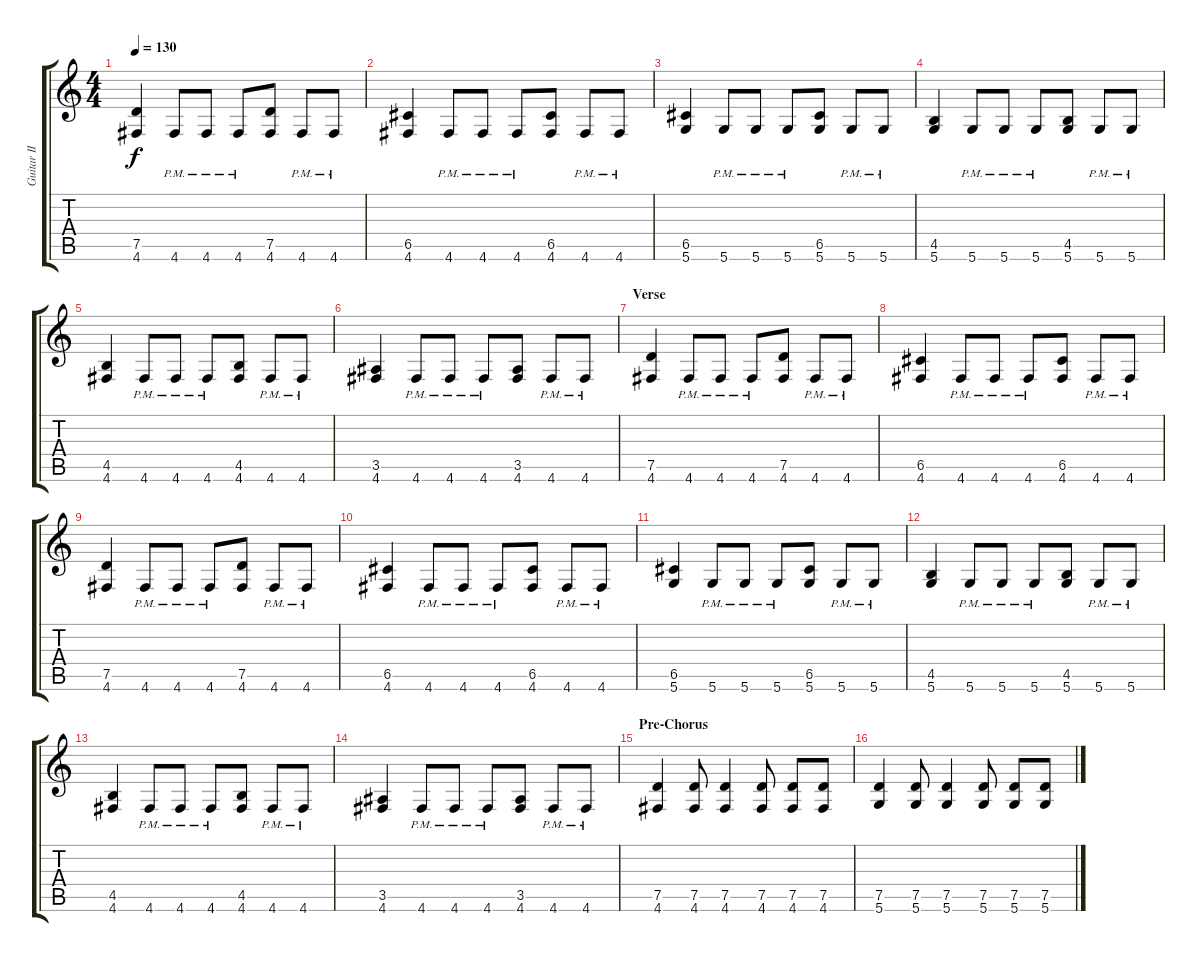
\track ("Guitar II" "Guitar II") {instrument distortionguitar}
\staff {score tabs}
\tuning (D4 A3 F3 C3 G2 D2) {hide}
\ts (4 4)
\tempo 130
\clef g2
\ks c
(7.5 4.6).4{dy f} 4.6{pm}.8 4.6{pm}.8 4.6{pm}.8 (7.5 4.6).8 4.6{pm}.8 4.6{pm}.8 |
(6.5 4.6).4 4.6{pm}.8 4.6{pm}.8 4.6{pm}.8 (6.5 4.6).8 4.6{pm}.8 4.6{pm}.8 |
(6.5 5.6).4 5.6{pm}.8 5.6{pm}.8 5.6{pm}.8 (6.5 5.6).8 5.6{pm}.8 5.6{pm}.8 |
(4.5 5.6).4 5.6{pm}.8 5.6{pm}.8 5.6{pm}.8 (4.5 5.6).8 5.6{pm}.8 5.6{pm}.8 |
(4.5 4.6).4 4.6{pm}.8 4.6{pm}.8 4.6{pm}.8 (4.5 4.6).8 4.6{pm}.8 4.6{pm}.8 |
(3.5 4.6).4 4.6{pm}.8 4.6{pm}.8 4.6{pm}.8 (3.5 4.6).8 4.6{pm}.8 4.6{pm}.8 |
\section ("" "Verse")
(7.5 4.6).4 4.6{pm}.8 4.6{pm}.8 4.6{pm}.8 (7.5 4.6).8 4.6{pm}.8 4.6{pm}.8 |
(6.5 4.6).4 4.6{pm}.8 4.6{pm}.8 4.6{pm}.8 (6.5 4.6).8 4.6{pm}.8 4.6{pm}.8 |
(7.5 4.6).4 4.6{pm}.8 4.6{pm}.8 4.6{pm}.8 (7.5 4.6).8 4.6{pm}.8 4.6{pm}.8 |
(6.5 4.6).4 4.6{pm}.8 4.6{pm}.8 4.6{pm}.8 (6.5 4.6).8 4.6{pm}.8 4.6{pm}.8 |
(6.5 5.6).4 5.6{pm}.8 5.6{pm}.8 5.6{pm}.8 (6.5 5.6).8 5.6{pm}.8 5.6{pm}.8 |
(4.5 5.6).4 5.6{pm}.8 5.6{pm}.8 5.6{pm}.8 (4.5 5.6).8 5.6{pm}.8 5.6{pm}.8 |
(4.5 4.6).4 4.6{pm}.8 4.6{pm}.8 4.6{pm}.8 (4.5 4.6).8 4.6{pm}.8 4.6{pm}.8 |
(3.5 4.6).4 4.6{pm}.8 4.6{pm}.8 4.6{pm}.8 (3.5 4.6).8 4.6{pm}.8 4.6{pm}.8 |
\section ("" "Pre-Chorus")
(7.5 4.6).4 (7.5 4.6).8 (7.5 4.6).4 (7.5 4.6).8 (7.5 4.6).8 (7.5 4.6).8 |
(7.5 5.6).4 (7.5 5.6).8 (7.5 5.6).4 (7.5 5.6).8 (7.5 5.6).8 (7.5 5.6).8
